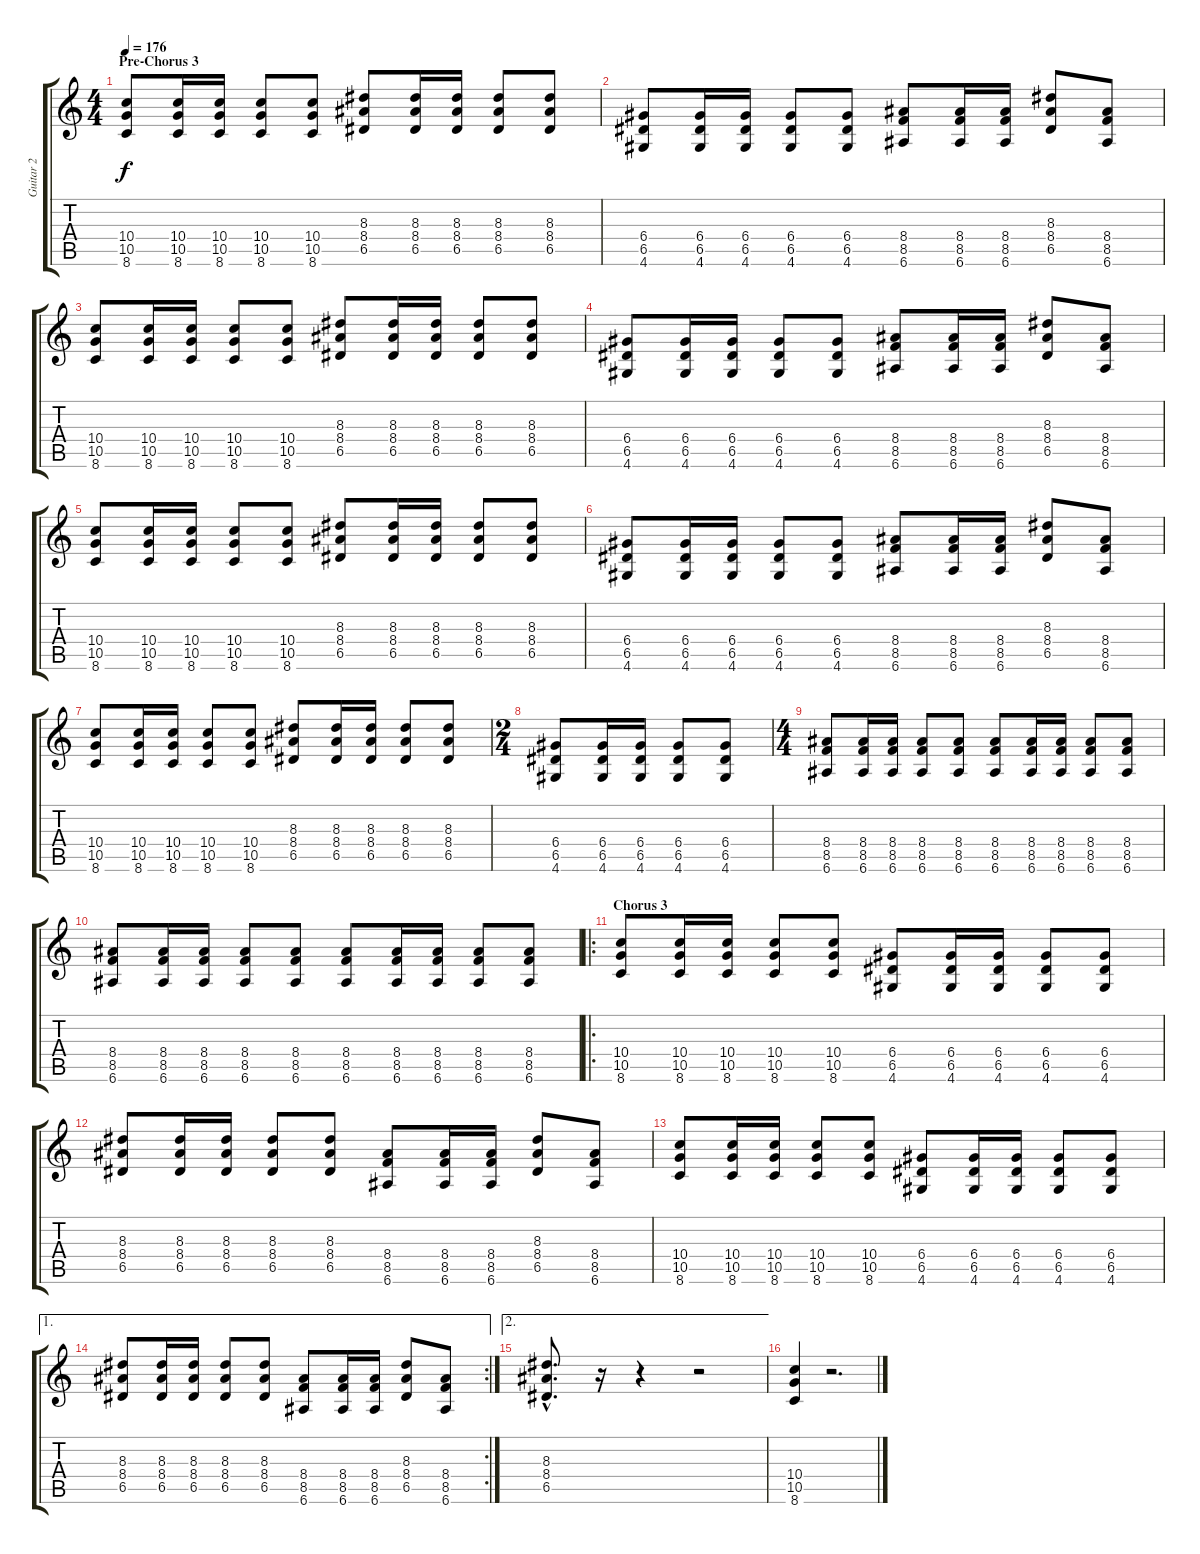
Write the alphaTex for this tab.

\track ("Guitar 2" "Guitar 2") {instrument distortionguitar}
\staff {score tabs}
\tuning (E4 B3 G3 D3 A2 E2) {hide}
\ts (4 4)
\section ("" "Pre-Chorus 3")
\tempo 176
\clef g2
\ks c
(10.4 10.5 8.6).8{dy f} (10.4 10.5 8.6).16 (10.4 10.5 8.6).16 (10.4 10.5 8.6).8 (10.4 10.5 8.6).8 (8.3 8.4 6.5).8 (8.3 8.4 6.5).16 (8.3 8.4 6.5).16 (8.3 8.4 6.5).8 (8.3 8.4 6.5).8 |
(6.4 6.5 4.6).8 (6.4 6.5 4.6).16 (6.4 6.5 4.6).16 (6.4 6.5 4.6).8 (6.4 6.5 4.6).8 (8.4 8.5 6.6).8 (8.4 8.5 6.6).16 (8.4 8.5 6.6).16 (8.3 8.4 6.5).8 (8.4 8.5 6.6).8 |
(10.4 10.5 8.6).8 (10.4 10.5 8.6).16 (10.4 10.5 8.6).16 (10.4 10.5 8.6).8 (10.4 10.5 8.6).8 (8.3 8.4 6.5).8 (8.3 8.4 6.5).16 (8.3 8.4 6.5).16 (8.3 8.4 6.5).8 (8.3 8.4 6.5).8 |
(6.4 6.5 4.6).8 (6.4 6.5 4.6).16 (6.4 6.5 4.6).16 (6.4 6.5 4.6).8 (6.4 6.5 4.6).8 (8.4 8.5 6.6).8 (8.4 8.5 6.6).16 (8.4 8.5 6.6).16 (8.3 8.4 6.5).8 (8.4 8.5 6.6).8 |
(10.4 10.5 8.6).8 (10.4 10.5 8.6).16 (10.4 10.5 8.6).16 (10.4 10.5 8.6).8 (10.4 10.5 8.6).8 (8.3 8.4 6.5).8 (8.3 8.4 6.5).16 (8.3 8.4 6.5).16 (8.3 8.4 6.5).8 (8.3 8.4 6.5).8 |
(6.4 6.5 4.6).8 (6.4 6.5 4.6).16 (6.4 6.5 4.6).16 (6.4 6.5 4.6).8 (6.4 6.5 4.6).8 (8.4 8.5 6.6).8 (8.4 8.5 6.6).16 (8.4 8.5 6.6).16 (8.3 8.4 6.5).8 (8.4 8.5 6.6).8 |
(10.4 10.5 8.6).8 (10.4 10.5 8.6).16 (10.4 10.5 8.6).16 (10.4 10.5 8.6).8 (10.4 10.5 8.6).8 (8.3 8.4 6.5).8 (8.3 8.4 6.5).16 (8.3 8.4 6.5).16 (8.3 8.4 6.5).8 (8.3 8.4 6.5).8 |
\ts (2 4)
(6.4 6.5 4.6).8 (6.4 6.5 4.6).16 (6.4 6.5 4.6).16 (6.4 6.5 4.6).8 (6.4 6.5 4.6).8 |
\ts (4 4)
(8.4 8.5 6.6).8 (8.4 8.5 6.6).16 (8.4 8.5 6.6).16 (8.4 8.5 6.6).8 (8.4 8.5 6.6).8 (8.4 8.5 6.6).8 (8.4 8.5 6.6).16 (8.4 8.5 6.6).16 (8.4 8.5 6.6).8 (8.4 8.5 6.6).8 |
(8.4 8.5 6.6).8 (8.4 8.5 6.6).16 (8.4 8.5 6.6).16 (8.4 8.5 6.6).8 (8.4 8.5 6.6).8 (8.4 8.5 6.6).8 (8.4 8.5 6.6).16 (8.4 8.5 6.6).16 (8.4 8.5 6.6).8 (8.4 8.5 6.6).8 |
\ro
\section ("" "Chorus 3")
(10.4 10.5 8.6).8 (10.4 10.5 8.6).16 (10.4 10.5 8.6).16 (10.4 10.5 8.6).8 (10.4 10.5 8.6).8 (6.4 6.5 4.6).8 (6.4 6.5 4.6).16 (6.4 6.5 4.6).16 (6.4 6.5 4.6).8 (6.4 6.5 4.6).8 |
(8.3 8.4 6.5).8 (8.3 8.4 6.5).16 (8.3 8.4 6.5).16 (8.3 8.4 6.5).8 (8.3 8.4 6.5).8 (8.4 8.5 6.6).8 (8.4 8.5 6.6).16 (8.4 8.5 6.6).16 (8.3 8.4 6.5).8 (8.4 8.5 6.6).8 |
(10.4 10.5 8.6).8 (10.4 10.5 8.6).16 (10.4 10.5 8.6).16 (10.4 10.5 8.6).8 (10.4 10.5 8.6).8 (6.4 6.5 4.6).8 (6.4 6.5 4.6).16 (6.4 6.5 4.6).16 (6.4 6.5 4.6).8 (6.4 6.5 4.6).8 |
\ae 1
\rc 2
(8.3 8.4 6.5).8 (8.3 8.4 6.5).16 (8.3 8.4 6.5).16 (8.3 8.4 6.5).8 (8.3 8.4 6.5).8 (8.4 8.5 6.6).8 (8.4 8.5 6.6).16 (8.4 8.5 6.6).16 (8.3 8.4 6.5).8 (8.4 8.5 6.6).8 |
\ae 2
(8.3{hac} 8.4{hac} 6.5{hac}).8{d} r.16 r.4 r.2 |
(10.4 10.5 8.6).4 r.2{d}
